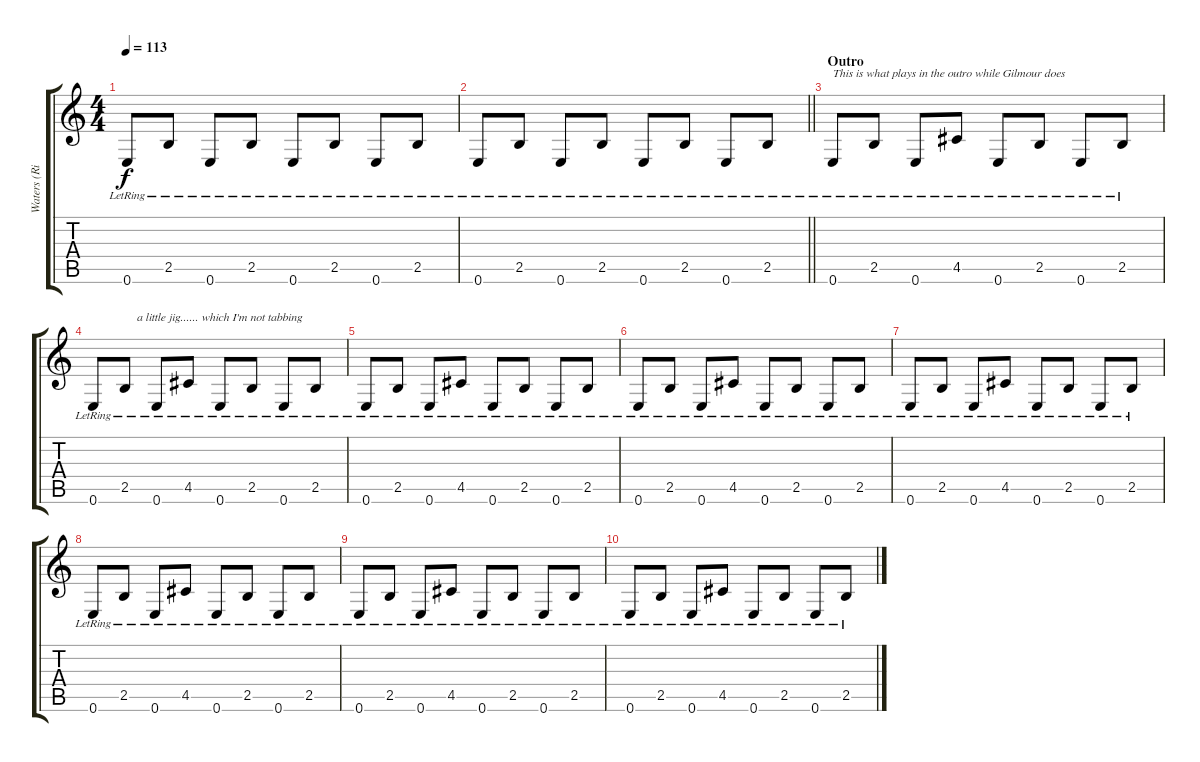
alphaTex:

\track ("Waters (Right Speaker)" "Waters (Ri") {instrument acousticguitarsteel}
\staff {score tabs}
\tuning (E4 B3 G3 D3 A2 E2) {hide}
\ts (4 4)
\tempo 113
\clef g2
\ks c
0.6{lr}.8{dy f} 2.5{lr}.8 0.6{lr}.8 2.5{lr}.8 0.6{lr}.8 2.5{lr}.8 0.6{lr}.8 2.5{lr}.8 |
\barLineRight lightlight
0.6{lr}.8 2.5{lr}.8 0.6{lr}.8 2.5{lr}.8 0.6{lr}.8 2.5{lr}.8 0.6{lr}.8 2.5{lr}.8 |
\section ("" "Outro")
0.6{lr}.8{txt "This is what plays in the outro while Gilmour does"} 2.5{lr}.8 0.6{lr}.8 4.5{lr}.8 0.6{lr}.8 2.5{lr}.8 0.6{lr}.8 2.5{lr}.8 |
0.6{lr}.8 2.5{lr}.8{txt "    a little jig...... which I'm not tabbing"} 0.6{lr}.8 4.5{lr}.8 0.6{lr}.8 2.5{lr}.8 0.6{lr}.8 2.5{lr}.8 |
0.6{lr}.8 2.5{lr}.8 0.6{lr}.8 4.5{lr}.8 0.6{lr}.8 2.5{lr}.8 0.6{lr}.8 2.5{lr}.8 |
0.6{lr}.8{volume 0} 2.5{lr}.8 0.6{lr}.8 4.5{lr}.8 0.6{lr}.8 2.5{lr}.8 0.6{lr}.8 2.5{lr}.8 |
0.6{lr}.8 2.5{lr}.8 0.6{lr}.8 4.5{lr}.8 0.6{lr}.8 2.5{lr}.8 0.6{lr}.8 2.5{lr}.8 |
0.6{lr}.8 2.5{lr}.8 0.6{lr}.8 4.5{lr}.8 0.6{lr}.8 2.5{lr}.8 0.6{lr}.8 2.5{lr}.8 |
0.6{lr}.8 2.5{lr}.8 0.6{lr}.8 4.5{lr}.8 0.6{lr}.8 2.5{lr}.8 0.6{lr}.8 2.5{lr}.8 |
0.6{lr}.8 2.5{lr}.8 0.6{lr}.8 4.5{lr}.8 0.6{lr}.8 2.5{lr}.8 0.6{lr}.8 2.5{lr}.8
